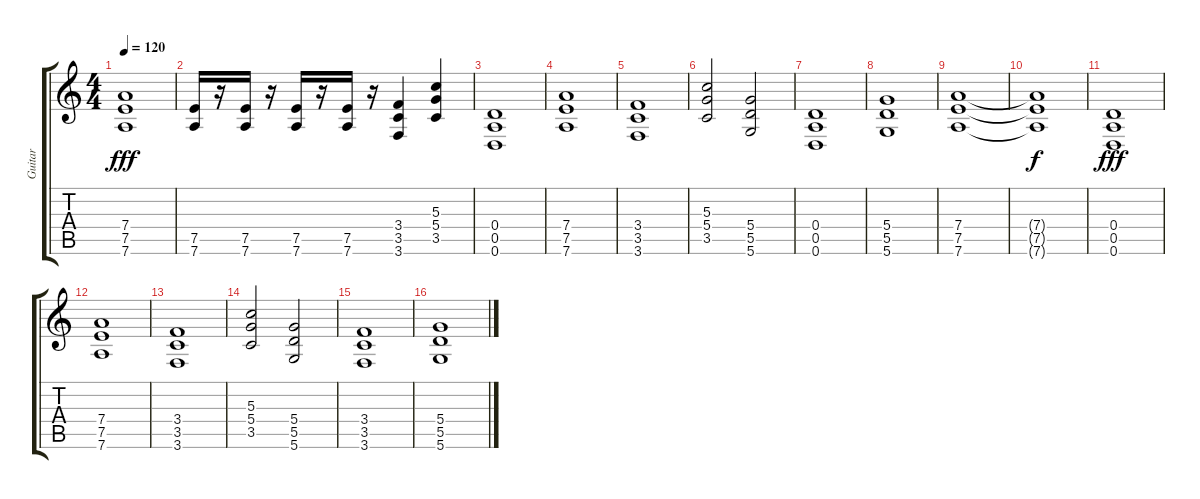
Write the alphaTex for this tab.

\track ("Guitar" "Guitar") {instrument distortionguitar}
\staff {score tabs}
\tuning (E4 B3 G3 D3 A2 D2) {hide}
\ts (4 4)
\tempo 120
\clef g2
\ks c
(7.4 7.5 7.6).1{dy fff} |
(7.5 7.6).16 r.16 (7.5 7.6).16 r.16 (7.5 7.6).16 r.16 (7.5 7.6).16 r.16 (3.4 3.5 3.6).4 (5.3 5.4 3.5).4 |
(0.4 0.5 0.6).1 |
(7.4 7.5 7.6).1 |
(3.4 3.5 3.6).1 |
(5.3 5.4 3.5).2 (5.4 5.5 5.6).2 |
(0.4 0.5 0.6).1 |
(5.4 5.5 5.6).1 |
(7.4 7.5 7.6).1 |
(7.4{t} 7.5{t} 7.6{t}).1{dy f} |
(0.4 0.5 0.6).1{dy fff} |
(7.4 7.5 7.6).1 |
(3.4 3.5 3.6).1 |
(5.3 5.4 3.5).2 (5.4 5.5 5.6).2 |
(3.4 3.5 3.6).1 |
(5.4 5.5 5.6).1
